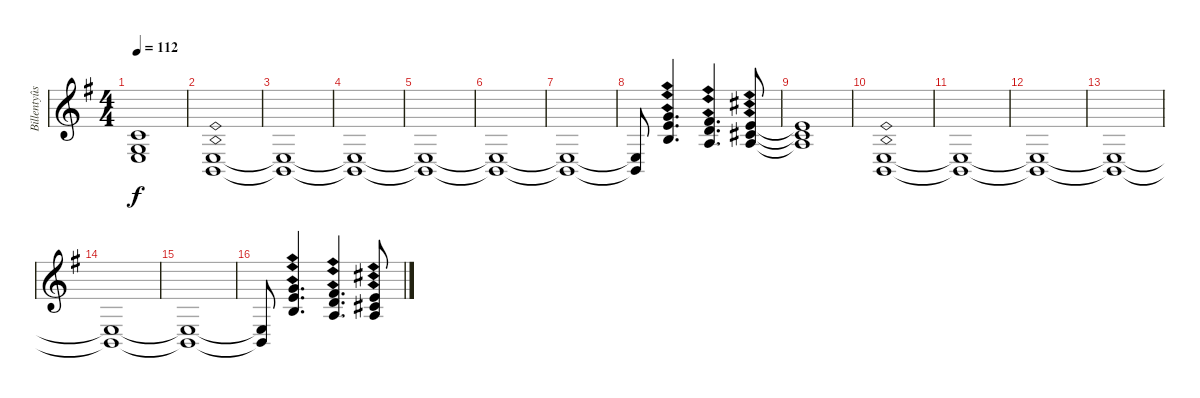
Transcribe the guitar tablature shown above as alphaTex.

\track ("Billentyûs 2 (Jon Lord)" "Billentyûs") {instrument percussiveorgan}
\staff {score}
\tuning (E4 B3 G3 D3 A2 E2) {hide}
\ts (4 4)
\tempo 112
\clef g2
\ks g
(1.2{t} 0.3{t} 2.4{t}).1{dy f} |
(2.4{ph 12} 2.5{ph 12}).1 |
(2.4{t} 2.5{t}).1 |
(2.4{t} 2.5{t}).1 |
(2.4{t} 2.5{t}).1 |
(2.4{t} 2.5{t}).1 |
(2.4{t} 2.5{t}).1 |
(2.4{t} 2.5{t}).8 (3.1{ph 12} 5.2{ph 12} 4.3{ph 12}).4{d} (2.1{ph 12} 3.2{ph 12} 2.3{ph 12}).4{d} (0.1{ph 12} 2.2{ph 12} 2.3{ph 12}).8 |
(0.1{t} 2.2{t} 2.3{t}).1 |
(2.4{ph 12} 2.5{ph 12}).1 |
(2.4{t} 2.5{t}).1 |
(2.4{t} 2.5{t}).1 |
(2.4{t} 2.5{t}).1 |
(2.4{t} 2.5{t}).1 |
(2.4{t} 2.5{t}).1 |
(2.4{t} 2.5{t}).8 (3.1{ph 12} 5.2{ph 12} 4.3{ph 12}).4{d} (2.1{ph 12} 3.2{ph 12} 2.3{ph 12}).4{d} (0.1{ph 12} 2.2{ph 12} 2.3{ph 12}).8
